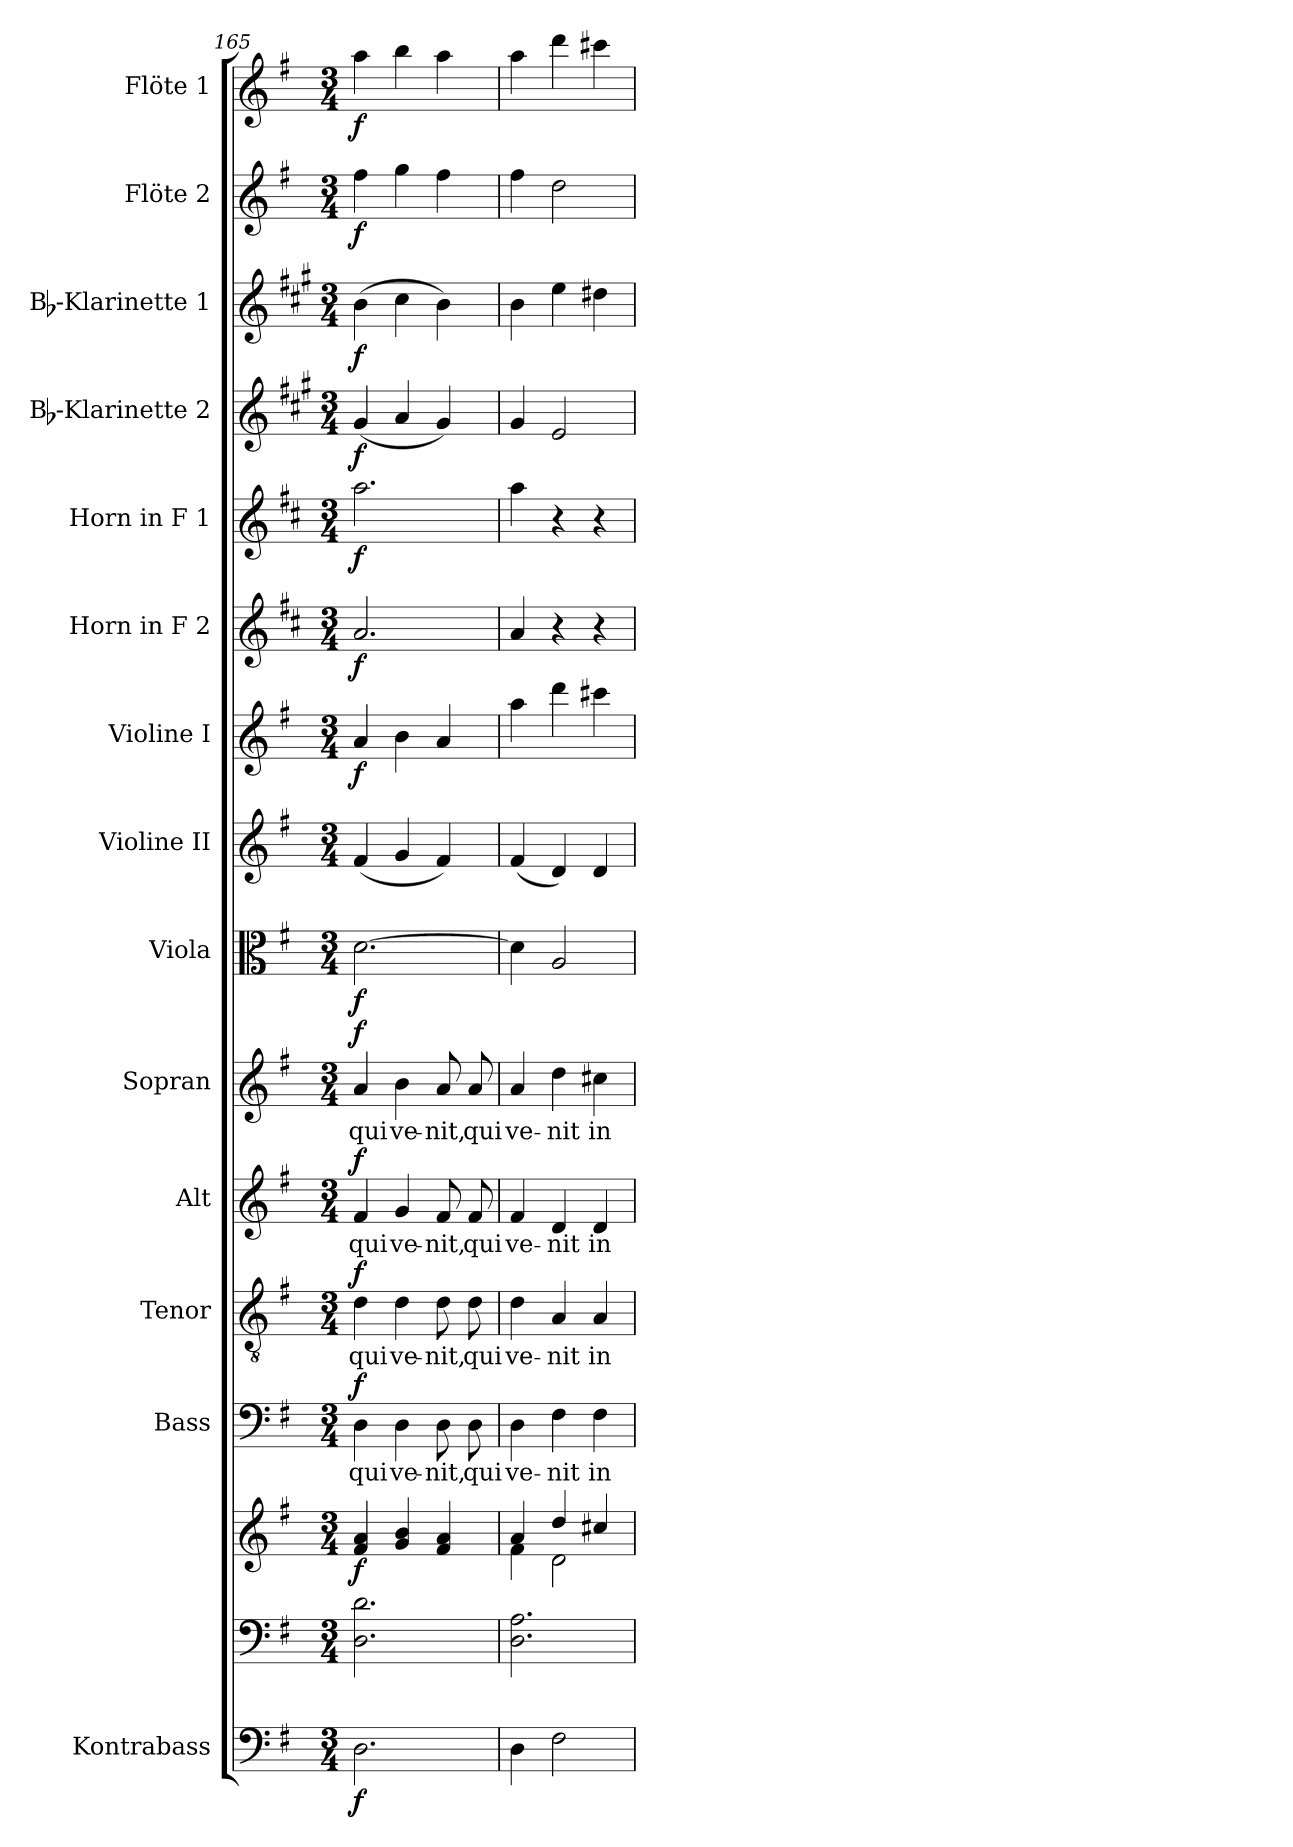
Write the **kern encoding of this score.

**kern	**dynam	**kern	**kern	**dynam	**kern	**text	**dynam	**kern	**text	**dynam	**kern	**text	**dynam	**kern	**text	**dynam	**kern	**dynam	**kern	**kern	**dynam	**kern	**dynam	**kern	**dynam	**kern	**dynam	**kern	**dynam	**kern	**dynam	**kern	**dynam
*part15	*part15	*part14	*part14	*part14	*part13	*part13	*part13	*part12	*part12	*part12	*part11	*part11	*part11	*part10	*part10	*part10	*part9	*part9	*part8	*part7	*part7	*part6	*part6	*part5	*part5	*part4	*part4	*part3	*part3	*part2	*part2	*part1	*part1
*staff16	*staff16	*staff15	*staff14	*staff14/15	*staff13	*staff13	*staff13	*staff12	*staff12	*staff12	*staff11	*staff11	*staff11	*staff10	*staff10	*staff10	*staff9	*staff9	*staff8	*staff7	*staff7	*staff6	*staff6	*staff5	*staff5	*staff4	*staff4	*staff3	*staff3	*staff2	*staff2	*staff1	*staff1
*I"Kontrabass	*	*	*	*	*I"Bass	*	*	*I"Tenor	*	*	*I"Alt	*	*	*I"Sopran	*	*	*I"Viola	*	*I"Violine II	*I"Violine I	*	*I"Horn in F 2	*	*I"Horn in F 1	*	*I"Bb-Klarinette 2	*	*I"Bb-Klarinette 1	*	*I"Flöte 2	*	*I"Flöte 1	*
*I'Kb.	*	*	*	*	*I'B.	*	*	*I'T.	*	*	*I'A.	*	*	*I'S.	*	*	*I'Vla.	*	*I'Vl. II	*I'Vl. I	*	*I'Horn 2	*	*I'Horn 1	*	*I'Bb Kl. 2	*	*I'Bb Kl. 1	*	*I'Fl. 2	*	*I'Fl. 1	*
*clefF4	*	*clefF4	*clefG2	*	*clefF4	*	*	*clefGv2	*	*	*clefG2	*	*	*clefG2	*	*	*clefC3	*	*clefG2	*clefG2	*	*clefG2	*	*clefG2	*	*clefG2	*	*clefG2	*	*clefG2	*	*clefG2	*
*ITrd7c12	*	*	*	*	*	*	*	*	*	*	*	*	*	*	*	*	*	*	*	*	*	*ITrd4c7	*	*ITrd4c7	*	*ITrd1c2	*	*ITrd1c2	*	*	*	*	*
*k[f#]	*	*k[f#]	*k[f#]	*	*k[f#]	*	*	*k[f#]	*	*	*k[f#]	*	*	*k[f#]	*	*	*k[f#]	*	*k[f#]	*k[f#]	*	*k[f#]	*	*k[f#]	*	*k[f#]	*	*k[f#]	*	*k[f#]	*	*k[f#]	*
*G:	*	*G:	*G:	*	*G:	*	*	*G:	*	*	*G:	*	*	*G:	*	*	*G:	*	*G:	*G:	*	*G:	*	*G:	*	*G:	*	*G:	*	*G:	*	*G:	*
*M3/4	*	*M3/4	*M3/4	*	*M3/4	*	*	*M3/4	*	*	*M3/4	*	*	*M3/4	*	*	*M3/4	*	*M3/4	*M3/4	*	*M3/4	*	*M3/4	*	*M3/4	*	*M3/4	*	*M3/4	*	*M3/4	*
=165	=165	=165	=165	=165	=165	=165	=165	=165	=165	=165	=165	=165	=165	=165	=165	=165	=165	=165	=165	=165	=165	=165	=165	=165	=165	=165	=165	=165	=165	=165	=165	=165	=165
!	!LO:DY:b	!	!	!LO:DY:b	!	!LO:LY:b	!LO:DY:a	!	!LO:LY:b	!LO:DY:a	!	!LO:LY:b	!LO:DY:a	!	!LO:LY:b	!LO:DY:a	!	!LO:DY:b	!	!	!LO:DY:b	!	!LO:DY:b	!	!LO:DY:b	!	!LO:DY:b	!	!LO:DY:b	!	!LO:DY:b	!	!LO:DY:b
2.DD\	f	2.D\ 2.d\	4f#/ 4a/	f	4D\	qui	f	4d\	qui	f	4f#/	qui	f	4a/	qui	f	[2.d\	f	(<4f#/	4a/	f	2.d/	f	2.dd\	f	(<4f#/	f	(>4a\	f	4ff#\	f	4aa\	f
!	!	!	!	!	!	!LO:LY:b	!	!	!LO:LY:b	!	!	!LO:LY:b	!	!	!LO:LY:b	!	!	!	!	!	!	!	!	!	!	!	!	!	!	!	!	!	!
.	.	.	4g/ 4b/	.	4D\	ve-	.	4d\	ve-	.	4g/	ve-	.	4b\	ve-	.	.	.	4g/	4b\	.	.	.	.	.	4g/	.	4b\	.	4gg\	.	4bb\	.
!	!	!	!	!	!	!LO:LY:b	!	!	!LO:LY:b	!	!	!LO:LY:b	!	!	!LO:LY:b	!	!	!	!	!	!	!	!	!	!	!	!	!	!	!	!	!	!
.	.	.	4f#/ 4a/	.	8D\	-nit,	.	8d\	-nit,	.	8f#/	-nit,	.	8a/	-nit,	.	.	.	4f#/)	4a/	.	.	.	.	.	4f#/)	.	4a\)	.	4ff#\	.	4aa\	.
!	!	!	!	!	!	!LO:LY:b	!	!	!LO:LY:b	!	!	!LO:LY:b	!	!	!LO:LY:b	!	!	!	!	!	!	!	!	!	!	!	!	!	!	!	!	!	!
.	.	.	.	.	8D\	qui	.	8d\	qui	.	8f#/	qui	.	8a/	qui	.	.	.	.	.	.	.	.	.	.	.	.	.	.	.	.	.	.
=166	=166	=166	=166	=166	=166	=166	=166	=166	=166	=166	=166	=166	=166	=166	=166	=166	=166	=166	=166	=166	=166	=166	=166	=166	=166	=166	=166	=166	=166	=166	=166	=166	=166
*	*	*	*^	*	*	*	*	*	*	*	*	*	*	*	*	*	*	*	*	*	*	*	*	*	*	*	*	*	*	*	*	*	*
!	!	!	!	!	!	!	!LO:LY:b	!	!	!LO:LY:b	!	!	!LO:LY:b	!	!	!LO:LY:b	!	!	!	!	!	!	!	!	!	!	!	!	!	!	!	!	!	!
4DD\	.	2.D\ 2.A\	4a/	4f#\	.	4D\	ve-	.	4d\	ve-	.	4f#/	ve-	.	4a/	ve-	.	4d\]	.	(<4f#/	4aa\	.	4d/	.	4dd\	.	4f#/	.	4a\	.	4ff#\	.	4aa\	.
!	!	!	!	!	!	!	!LO:LY:b	!	!	!LO:LY:b	!	!	!LO:LY:b	!	!	!LO:LY:b	!	!	!	!	!	!	!	!	!	!	!	!	!	!	!	!	!	!
2FF#\	.	.	4dd/	2d\	.	4F#\	-nit	.	4A/	-nit	.	4d/	-nit	.	4dd\	-nit	.	2A/	.	4d/)	4ddd\	.	4r	.	4r	.	2d/	.	4dd\	.	2dd\	.	4ddd\	.
!	!	!	!	!	!	!	!LO:LY:b	!	!	!LO:LY:b	!	!	!LO:LY:b	!	!	!LO:LY:b	!	!	!	!	!	!	!	!	!	!	!	!	!	!	!	!	!	!
.	.	.	4cc#X/	.	.	4F#\	in	.	4A/	in	.	4d/	in	.	4cc#X\	in	.	.	.	4d/	4ccc#X\	.	4r	.	4r	.	.	.	4cc#X\	.	.	.	4ccc#X\	.
*	*	*	*v	*v	*	*	*	*	*	*	*	*	*	*	*	*	*	*	*	*	*	*	*	*	*	*	*	*	*	*	*	*	*	*
=	=	=	=	=	=	=	=	=	=	=	=	=	=	=	=	=	=	=	=	=	=	=	=	=	=	=	=	=	=	=	=	=	=
*-	*-	*-	*-	*-	*-	*-	*-	*-	*-	*-	*-	*-	*-	*-	*-	*-	*-	*-	*-	*-	*-	*-	*-	*-	*-	*-	*-	*-	*-	*-	*-	*-	*-
